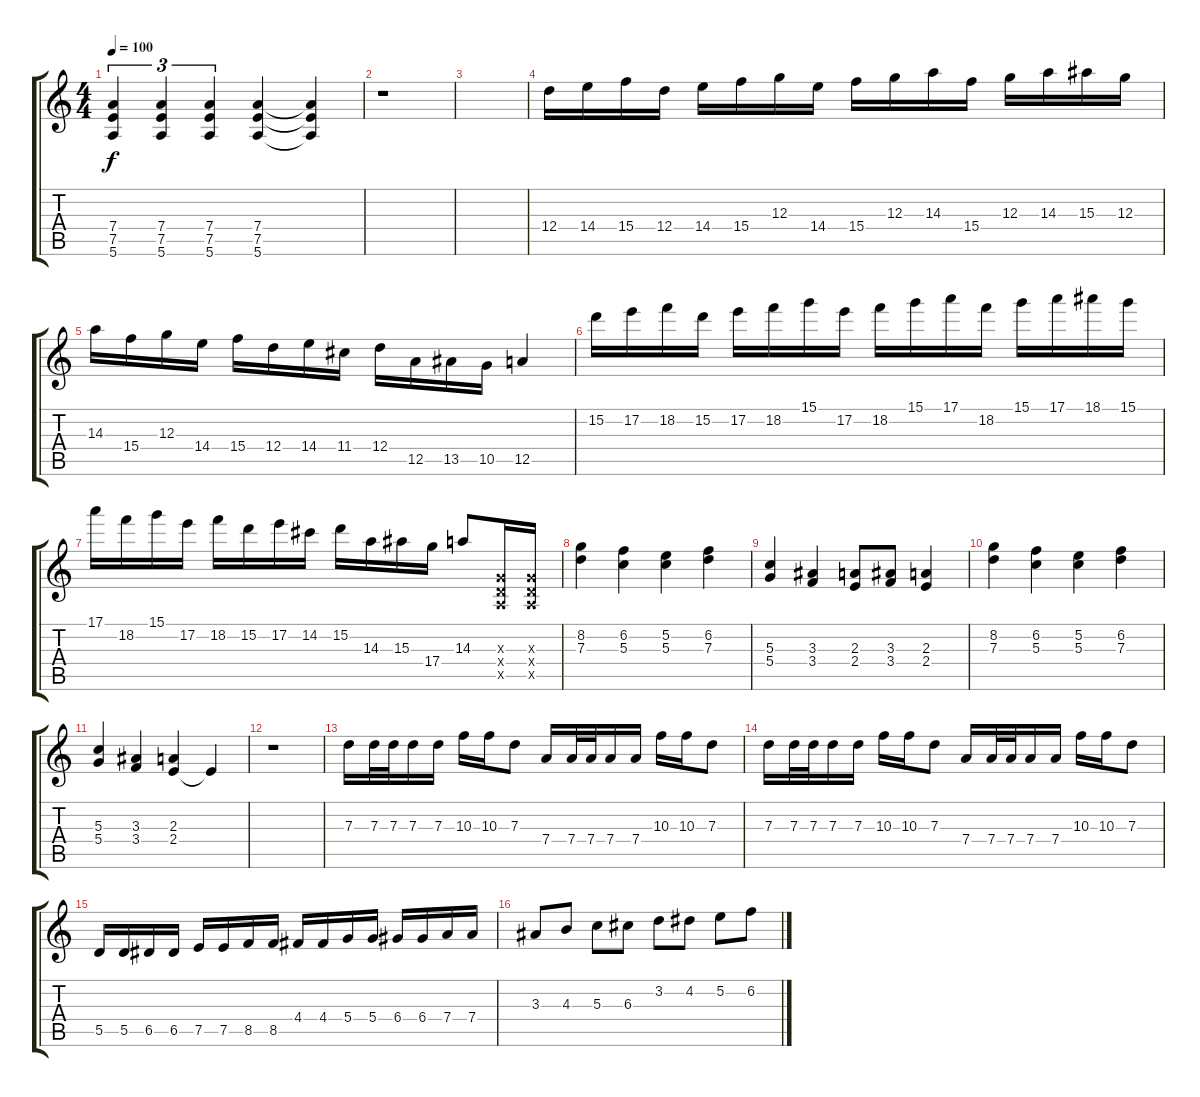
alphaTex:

\track "" {instrument distortionguitar}
\staff {score tabs}
\tuning (E4 B3 G3 D3 A2 E2) {hide}
\ts (4 4)
\tempo 100
\clef g2
\ks c
(7.4 7.5 5.6).4{tu (3 2) dy f} (7.4 7.5 5.6).4{tu (3 2)} (7.4 7.5 5.6).4{tu (3 2)} (7.4 7.5 5.6).4 (7.4{t} 7.5{t} 5.6{t}).4 |
r.1 |
|
12.4.16 14.4.16 15.4.16 12.4.16 14.4.16 15.4.16 12.3.16 14.4.16 15.4.16 12.3.16 14.3.16 15.4.16 12.3.16 14.3.16 15.3.16 12.3.16 |
14.3.16 15.4.16 12.3.16 14.4.16 15.4.16 12.4.16 14.4.16 11.4.16 12.4.16 12.5.16 13.5.16 10.5.16 12.5.4 |
15.2.16 17.2.16 18.2.16 15.2.16 17.2.16 18.2.16 15.1.16 17.2.16 18.2.16 15.1.16 17.1.16 18.2.16 15.1.16 17.1.16 18.1.16 15.1.16 |
17.1.16 18.2.16 15.1.16 17.2.16 18.2.16 15.2.16 17.2.16 14.2.16 15.2.16 14.3.16 15.3.16 17.4.16 14.3.8 (0.3{x} 0.4{x} 0.5{x}).16 (0.3{x} 0.4{x} 0.5{x}).16 |
(8.2 7.3).4 (6.2 5.3).4 (5.2 5.3).4 (6.2 7.3).4 |
(5.3 5.4).4 (3.3 3.4).4 (2.3 2.4).8 (3.3 3.4).8 (2.3 2.4).4 |
(8.2 7.3).4 (6.2 5.3).4 (5.2 5.3).4 (6.2 7.3).4 |
(5.3 5.4).4 (3.3 3.4).4 (2.3 2.4).4 2.4{t}.4 |
r.1 |
7.3.16 7.3.32 7.3.32 7.3.16 7.3.16 10.3.16 10.3.16 7.3.8 7.4.16 7.4.32 7.4.32 7.4.16 7.4.16 10.3.16 10.3.16 7.3.8 |
7.3.16 7.3.32 7.3.32 7.3.16 7.3.16 10.3.16 10.3.16 7.3.8 7.4.16 7.4.32 7.4.32 7.4.16 7.4.16 10.3.16 10.3.16 7.3.8 |
5.5.16 5.5.16 6.5.16 6.5.16 7.5.16 7.5.16 8.5.16 8.5.16 4.4.16 4.4.16 5.4.16 5.4.16 6.4.16 6.4.16 7.4.16 7.4.16 |
3.3.8 4.3.8 5.3.8 6.3.8 3.2.8 4.2.8 5.2.8 6.2.8
